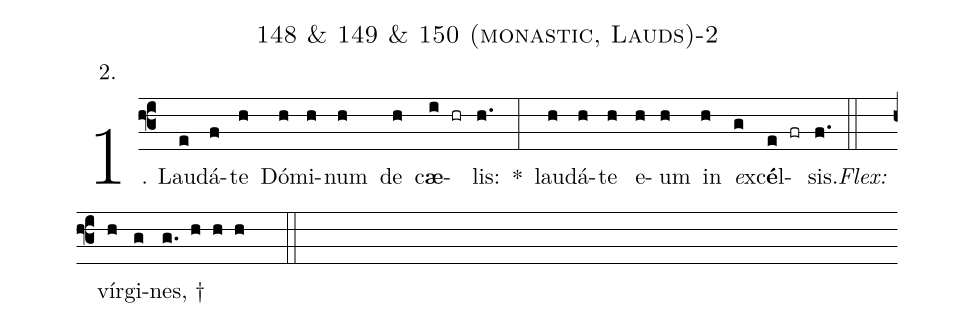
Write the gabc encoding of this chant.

name: 148 & 149 & 150 (monastic, Lauds)-2;
annotation: 2.;
%%
(f3)1. Lau(e)dá(f)te(h) Dó(h)mi(h)num(h) de(h) c<b>æ</b>(i hr)lis:(h.) *(:) lau(h)dá(h)te(h) e(h)um(h) in(h) <i>e</i>x(g)c<b>é</b>l(e fr)sis.(f.) (::)
<i>Flex:</i>()  vír(h)gi(g)nes, †(g. h h h  ::)
